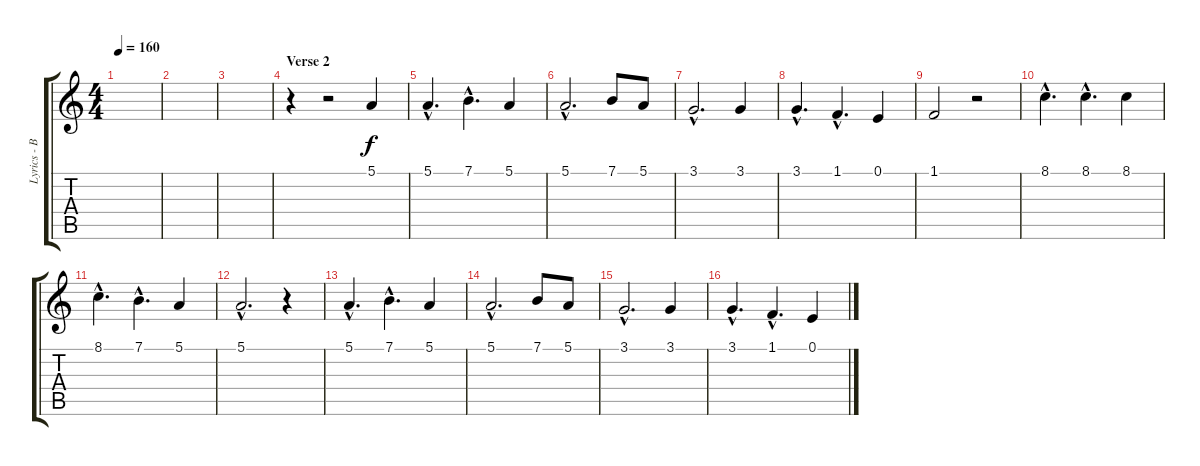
\track ("Lyrics - BG" "Lyrics - B") {instrument tremolostrings}
\staff {score tabs}
\tuning (E4 B3 G3 D3 A2 E2) {hide}
\ts (4 4)
\tempo 160
\clef g2
\ks c
|
|
|
\section ("" "Verse 2")
r.4 r.2 5.1.4 |
5.1{hac}.4{d} 7.1{hac}.4{d} 5.1.4 |
5.1{hac}.2{d} 7.1.8 5.1.8 |
3.1{hac}.2{d} 3.1.4 |
3.1{hac}.4{d} 1.1{hac}.4{d} 0.1.4 |
1.1.2 r.2 |
8.1{hac}.4{d} 8.1{hac}.4{d} 8.1.4 |
8.1{hac}.4{d} 7.1{hac}.4{d} 5.1.4 |
5.1{hac}.2{d} r.4 |
5.1{hac}.4{d} 7.1{hac}.4{d} 5.1.4 |
5.1{hac}.2{d} 7.1.8 5.1.8 |
3.1{hac}.2{d} 3.1.4 |
3.1{hac}.4{d} 1.1{hac}.4{d} 0.1.4
